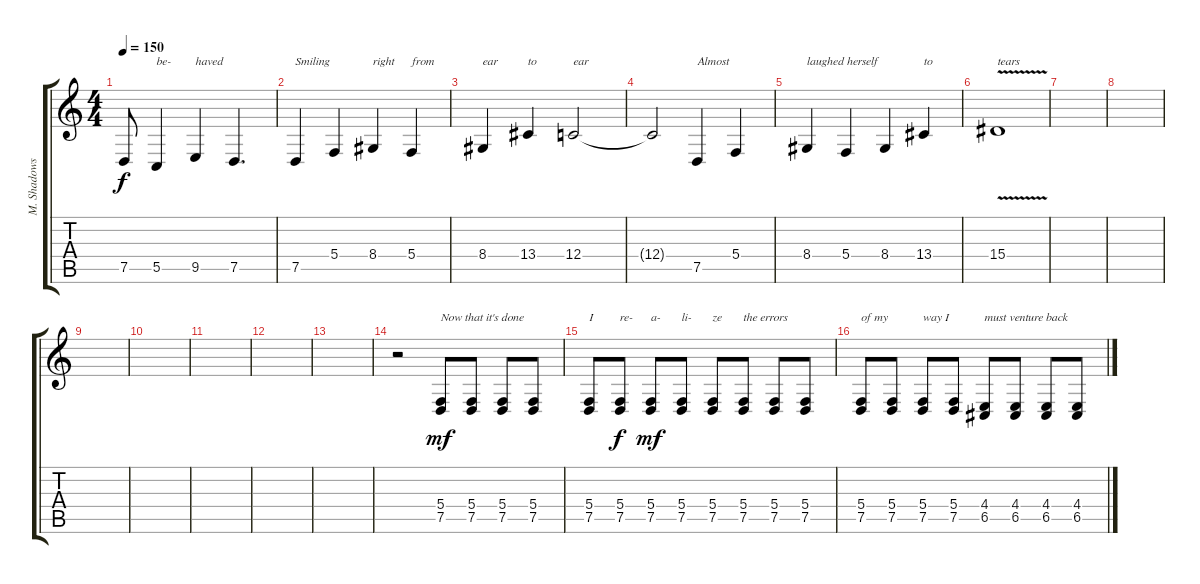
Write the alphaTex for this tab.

\track ("M. Shadows" "M. Shadows") {instrument clarinet}
\staff {score tabs}
\tuning (D4 A3 F3 C3 G2 C2) {hide}
\ts (4 4)
\tempo 150
\clef g2
\ks c
7.5{t}.8{dy f} 5.5.4{txt "be-"} 9.5.4{txt "haved"} 7.5.4{d} |
7.5.4{txt "Smiling"} 5.4.4 8.4.4{txt "right"} 5.4.4{txt "from"} |
8.4.4{txt "ear"} 13.4.4{txt "to"} 12.4.2{txt "ear"} |
12.4{t}.2 7.5.4{txt "Almost"} 5.4.4 |
8.4.4{txt "laughed herself"} 5.4.4 8.4.4 13.4.4{txt "to"} |
15.4{v}.1{txt "tears"} |
|
|
|
|
|
|
|
r.2 (5.4 7.5).8{txt "Now that it's done" dy mf volume 10} (5.4 7.5).8 (5.4 7.5).8 (5.4 7.5).8 |
(5.4 7.5).8{txt "I"} (5.4 7.5).8{txt "re-" dy f} (5.4 7.5).8{txt "a-" dy mf} (5.4 7.5).8{txt "li-"} (5.4 7.5).8{txt "ze"} (5.4 7.5).8{txt "the errors"} (5.4 7.5).8 (5.4 7.5).8 |
(5.4 7.5).8{txt "of my"} (5.4 7.5).8 (5.4 7.5).8{txt "way I"} (5.4 7.5).8 (4.4 6.5).8{txt "must venture back"} (4.4 6.5).8 (4.4 6.5).8 (4.4 6.5).8
